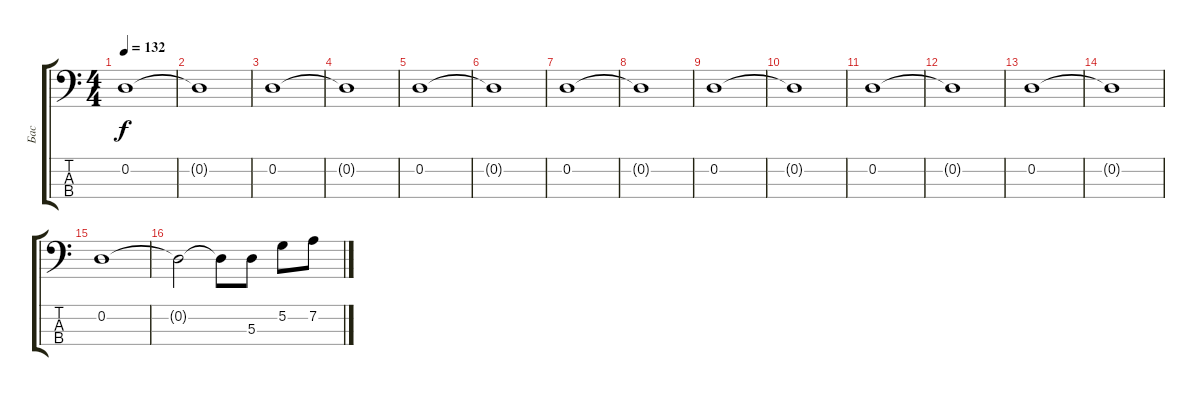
\track ("Бас" "Бас") {instrument electricbassfinger}
\staff {score tabs}
\tuning (G2 D2 A1 E1) {hide}
\ts (4 4)
\tempo 132
\clef f4
\ks c
0.2.1{dy f} |
0.2{t}.1 |
0.2.1 |
0.2{t}.1 |
0.2.1 |
0.2{t}.1 |
0.2.1 |
0.2{t}.1 |
0.2.1 |
0.2{t}.1 |
0.2.1 |
0.2{t}.1 |
0.2.1 |
0.2{t}.1 |
0.2.1 |
0.2{t}.2 0.2{t}.8 5.3.8 5.2.8 7.2.8
